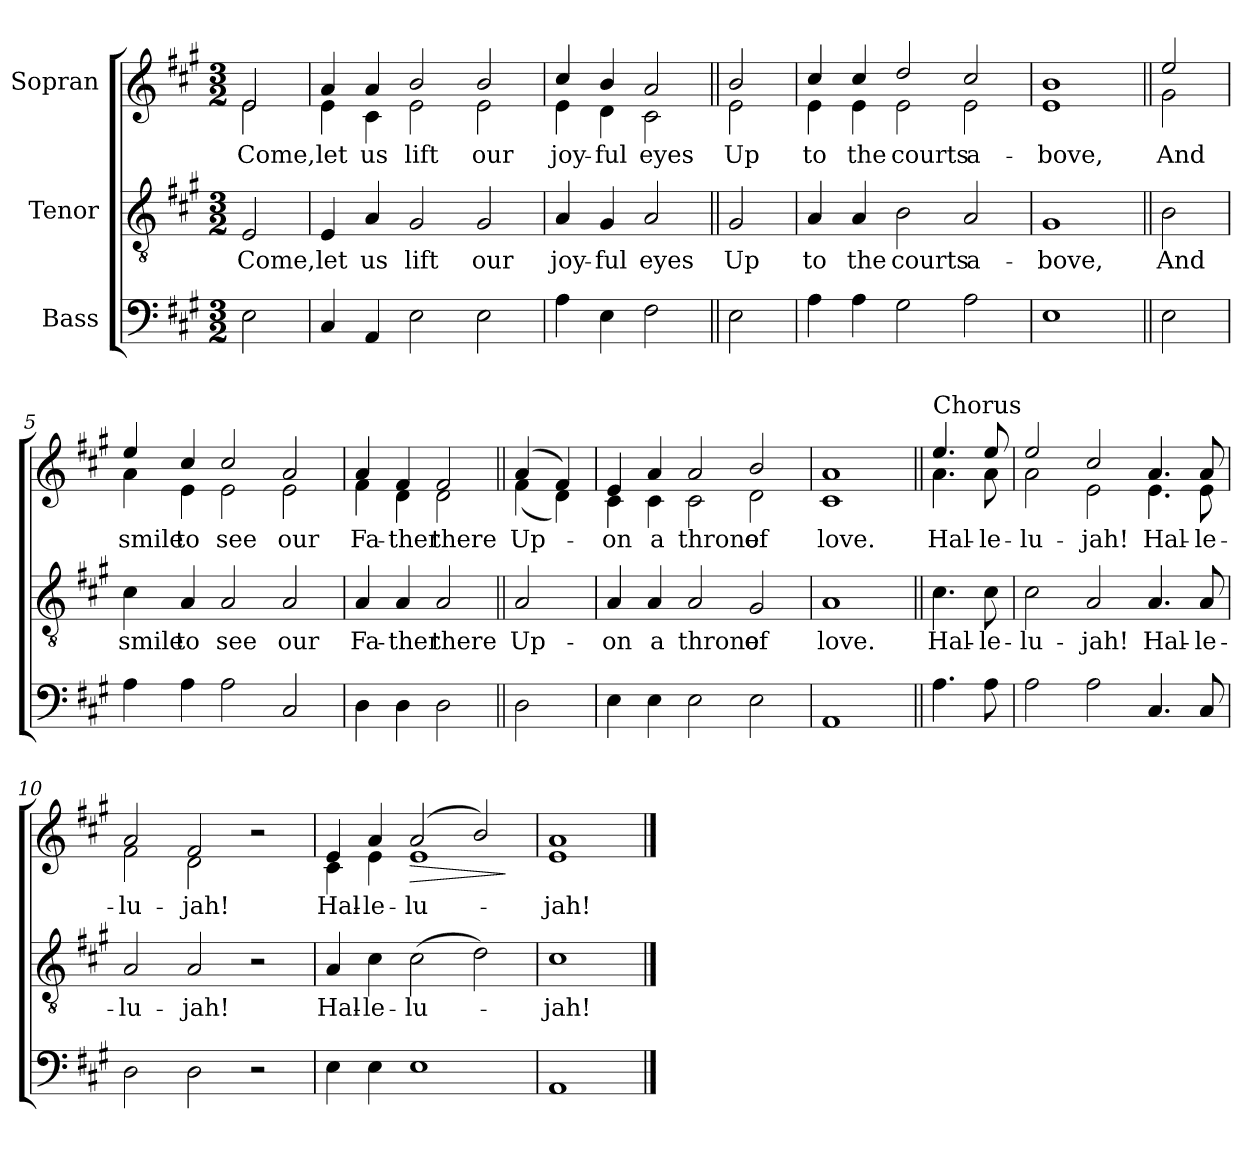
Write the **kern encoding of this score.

**kern	**kern	**text	**kern	**text	**dynam
*part3	*part2	*part2	*part1	*part1	*part1
*staff3	*staff2	*staff2	*staff1	*staff1	*staff1
*I"Bass	*I"Tenor	*	*I"Sopran	*	*
*clefF4	*clefGv2	*	*clefG2	*	*
*k[f#c#g#]	*k[f#c#g#]	*	*k[f#c#g#]	*	*
*M3/2	*M3/2	*	*M3/2	*	*
=	=	=	=	=	=
!	!	!	!LO:TX:a:B:t=Slow and soft	!	!
!	!	!	!LO:TX:a:t=Solo voices, or Semi-Chorus	!	!
!	!	!LO:LY:b	!	!LO:LY:b	!
*	*	*	*^	*	*
2E\	2E/	Come,	2e/	2e\	Come,	.
=1	=1	=1	=1	=1	=1	=1
!	!	!LO:LY:b	!	!	!LO:LY:b	!
4C#/	4E/	let	4a/	4e\	let	.
!	!	!LO:LY:b	!	!	!LO:LY:b	!
4AA/	4A/	us	4a/	4c#\	us	.
!	!	!LO:LY:b	!	!	!LO:LY:b	!
2E\	2G#/	lift	2b/	2e\	lift	.
!	!	!LO:LY:b	!	!	!LO:LY:b	!
2E\	2G#/	our	2b/	2e\	our	.
=2	=2	=2	=2	=2	=2	=2
!	!	!LO:LY:b	!	!	!LO:LY:b	!
4A\	4A/	joy-	4cc#/	4e\	joy-	.
!	!	!LO:LY:b	!	!	!LO:LY:b	!
4E\	4G#/	-ful	4b/	4d\	-ful	.
!	!	!LO:LY:b	!	!	!LO:LY:b	!
2F#\	2A/	eyes	2a/	2c#\	eyes	.
=2X1||	=2X1||	=2X1||	=2X1||	=2X1||	=2X1||	=2X1||
!	!	!LO:LY:b	!	!	!LO:LY:b	!
2E\	2G#/	Up	2b/	2e\	Up	.
=3	=3	=3	=3	=3	=3	=3
!	!	!LO:LY:b	!	!	!LO:LY:b	!
4A\	4A/	to	4cc#/	4e\	to	.
!	!	!LO:LY:b	!	!	!LO:LY:b	!
4A\	4A/	the	4cc#/	4e\	the	.
!	!	!LO:LY:b	!	!	!LO:LY:b	!
2G#\	2B\	courts	2dd/	2e\	courts	.
!	!	!LO:LY:b	!	!	!LO:LY:b	!
2A\	2A/	a-	2cc#/	2e\	a-	.
=4	=4	=4	=4	=4	=4	=4
!	!	!LO:LY:b	!	!	!LO:LY:b	!
1E	1G#	-bove,	1b	1e	-bove,	.
!!LO:LB:g=z	!!
=4X2||	=4X2||	=4X2||	=4X2||	=4X2||	=4X2||	=4X2||
!	!	!LO:LY:b	!	!	!LO:LY:b	!
2E\	2B\	And	2ee/	2g#\	And	.
=5	=5	=5	=5	=5	=5	=5
!	!	!LO:LY:b	!	!	!LO:LY:b	!
4A\	4c#\	smile	4ee/	4a\	smile	.
!	!	!LO:LY:b	!	!	!LO:LY:b	!
4A\	4A/	to	4cc#/	4e\	to	.
!	!	!LO:LY:b	!	!	!LO:LY:b	!
2A\	2A/	see	2cc#/	2e\	see	.
!	!	!LO:LY:b	!	!	!LO:LY:b	!
2C#/	2A/	our	2a/	2e\	our	.
=6	=6	=6	=6	=6	=6	=6
!	!	!LO:LY:b	!	!	!LO:LY:b	!
4D\	4A/	Fa-	4a/	4f#\	Fa-	.
!	!	!LO:LY:b	!	!	!LO:LY:b	!
4D\	4A/	-ther	4f#/	4d\	-ther	.
!	!	!LO:LY:b	!	!	!LO:LY:b	!
2D\	2A/	there	2f#/	2d\	there	.
=6X3||	=6X3||	=6X3||	=6X3||	=6X3||	=6X3||	=6X3||
!	!	!LO:LY:b	!	!	!LO:LY:b	!
2D\	2A/	Up-	(4a/	(4f#\	Up-	.
.	.	.	4f#/)	4d\)	.	.
=7	=7	=7	=7	=7	=7	=7
!	!	!LO:LY:b	!	!	!LO:LY:b	!
4E\	4A/	-on	4e/	4c#\	-on	.
!	!	!LO:LY:b	!	!	!LO:LY:b	!
4E\	4A/	a	4a/	4c#\	a	.
!	!	!LO:LY:b	!	!	!LO:LY:b	!
2E\	2A/	throne	2a/	2c#\	throne	.
!	!	!LO:LY:b	!	!	!LO:LY:b	!
2E\	2G#/	of	2b/	2d\	of	.
=8	=8	=8	=8	=8	=8	=8
!	!	!LO:LY:b	!	!	!LO:LY:b	!
1AA	1A	love.	1a	1c#	love.	.
!!LO:LB:g=z	!!
=8X4||	=8X4||	=8X4||	=8X4||	=8X4||	=8X4||	=8X4||
!	!	!	!LO:TX:a:t=Chorus	!	!	!
!	!	!LO:LY:b	!	!	!LO:LY:b	!
4.A\	4.c#\	Hal-	4.ee/	4.a\	Hal-	.
!	!	!LO:LY:b	!	!	!LO:LY:b	!
8A\	8c#\	-le-	8ee/	8a\	-le-	.
=9	=9	=9	=9	=9	=9	=9
!	!	!LO:LY:b	!	!	!LO:LY:b	!
2A\	2c#\	-lu-	2ee/	2a\	-lu-	.
!	!	!LO:LY:b	!	!	!LO:LY:b	!
2A\	2A/	-jah!	2cc#/	2e\	-jah!	.
!	!	!LO:LY:b	!	!	!LO:LY:b	!
4.C#/	4.A/	Hal-	4.a/	4.e\	Hal-	.
!	!	!LO:LY:b	!	!	!LO:LY:b	!
8C#/	8A/	-le-	8a/	8e\	-le-	.
=10	=10	=10	=10	=10	=10	=10
!	!	!LO:LY:b	!	!	!LO:LY:b	!
2D\	2A/	-lu-	2a/	2f#\	-lu-	.
!	!	!LO:LY:b	!	!	!LO:LY:b	!
2D\	2A/	-jah!	2f#/	2d\	-jah!	.
2r	2r	.	2r	2ryy	.	.
=11	=11	=11	=11	=11	=11	=11
!	!	!LO:LY:b	!	!	!LO:LY:b	!
4E\	4A/	Hal-	4e/	4c#\	Hal-	.
!	!	!LO:LY:b	!	!	!LO:LY:b	!
4E\	4c#\	-le-	4a/	4e\	-le-	.
!	!	!LO:LY:b	!	!	!LO:LY:b	!LO:HP:b
1E	(2c#\	-lu-	(2a/	1e	-lu-	>
.	2d\)	.	2b/)	.	.	.
*	*	*	*v	*v	*	*
.	.	.	.	.	]
=12	=12	=12	=12	=12	=12
!	!	!LO:LY:b	!	!LO:LY:b	!
*	*	*	*^	*	*
1AA	1c#	-jah!	1a	1e	-jah!	.
*	*	*	*v	*v	*	*
==	==	==	==	==	==
*-	*-	*-	*-	*-	*-
